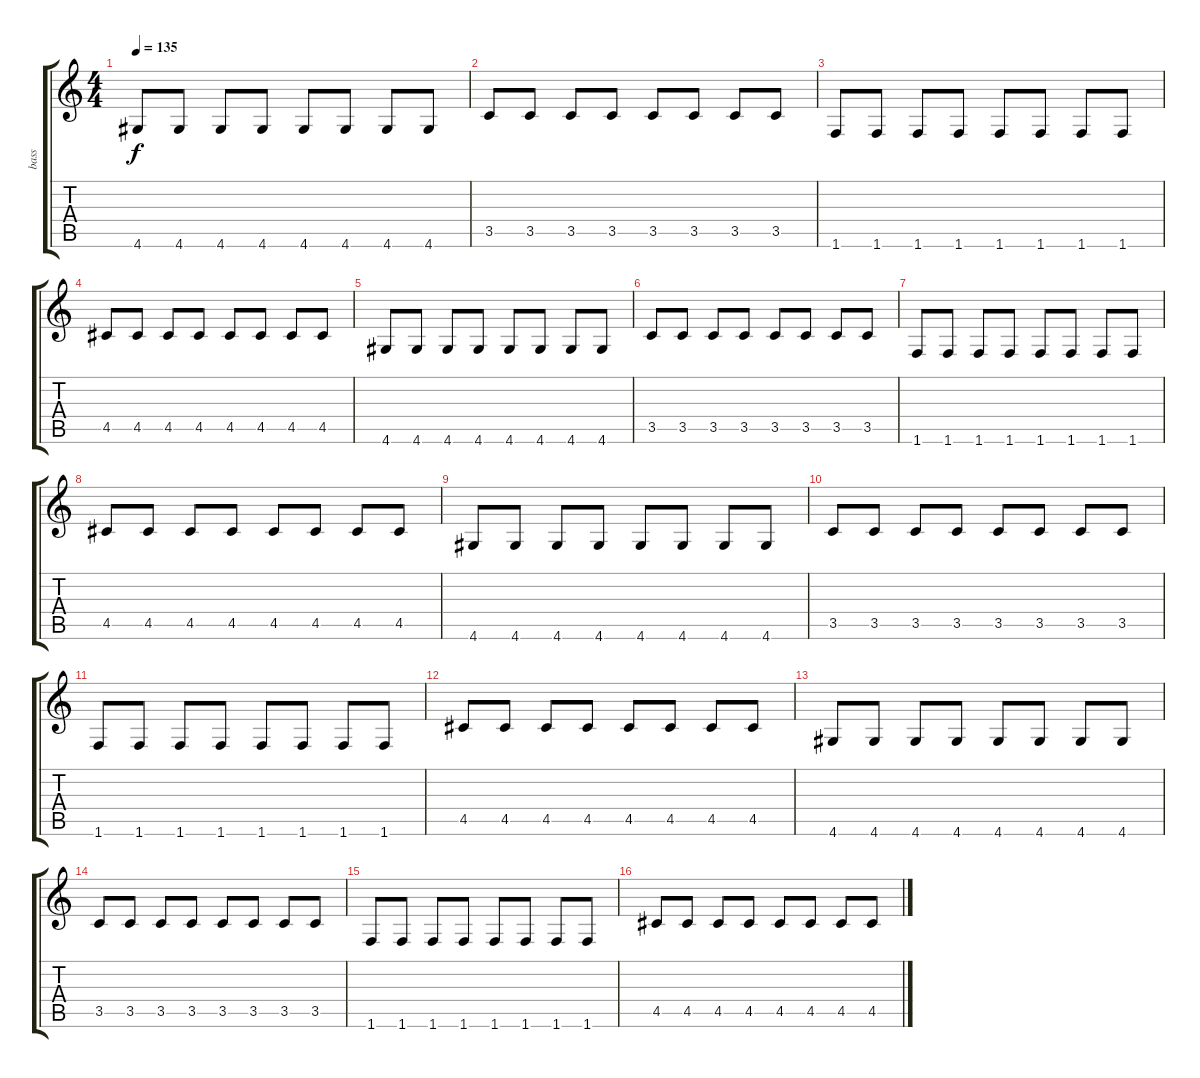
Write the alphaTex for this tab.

\track ("bass" "bass") {instrument electricbasspick}
\staff {score tabs}
\tuning (E4 B3 G3 D3 A2 E2) {hide}
\ts (4 4)
\tempo 135
\clef g2
\ks c
4.6.8{dy f} 4.6.8 4.6.8 4.6.8 4.6.8 4.6.8 4.6.8 4.6.8 |
3.5.8 3.5.8 3.5.8 3.5.8 3.5.8 3.5.8 3.5.8 3.5.8 |
1.6.8 1.6.8 1.6.8 1.6.8 1.6.8 1.6.8 1.6.8 1.6.8 |
4.5.8 4.5.8 4.5.8 4.5.8 4.5.8 4.5.8 4.5.8 4.5.8 |
4.6.8 4.6.8 4.6.8 4.6.8 4.6.8 4.6.8 4.6.8 4.6.8 |
3.5.8 3.5.8 3.5.8 3.5.8 3.5.8 3.5.8 3.5.8 3.5.8 |
1.6.8 1.6.8 1.6.8 1.6.8 1.6.8 1.6.8 1.6.8 1.6.8 |
4.5.8 4.5.8 4.5.8 4.5.8 4.5.8 4.5.8 4.5.8 4.5.8 |
4.6.8 4.6.8 4.6.8 4.6.8 4.6.8 4.6.8 4.6.8 4.6.8 |
3.5.8 3.5.8 3.5.8 3.5.8 3.5.8 3.5.8 3.5.8 3.5.8 |
1.6.8 1.6.8 1.6.8 1.6.8 1.6.8 1.6.8 1.6.8 1.6.8 |
4.5.8 4.5.8 4.5.8 4.5.8 4.5.8 4.5.8 4.5.8 4.5.8 |
4.6.8 4.6.8 4.6.8 4.6.8 4.6.8 4.6.8 4.6.8 4.6.8 |
3.5.8 3.5.8 3.5.8 3.5.8 3.5.8 3.5.8 3.5.8 3.5.8 |
1.6.8 1.6.8 1.6.8 1.6.8 1.6.8 1.6.8 1.6.8 1.6.8 |
4.5.8 4.5.8 4.5.8 4.5.8 4.5.8 4.5.8 4.5.8 4.5.8
